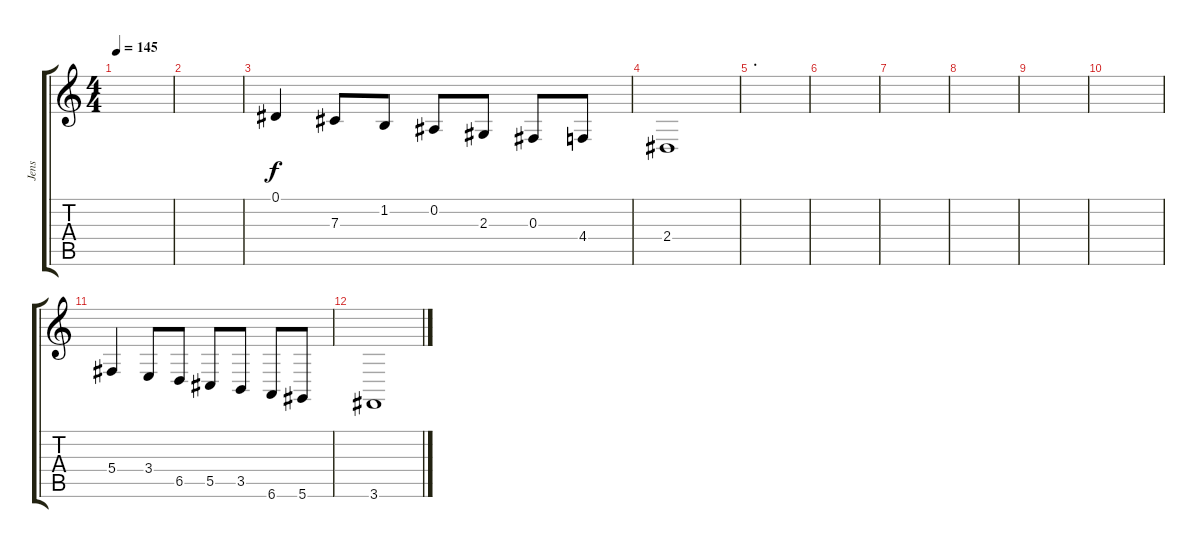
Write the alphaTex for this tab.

\track ("Jens" "Jens") {instrument stringensemble1}
\staff {score tabs}
\tuning (Eb4 Bb3 Gb3 Db3 Ab2 Eb2) {hide}
\ts (4 4)
\tempo 145
\clef g2
\ks c
|
|
0.1.4 7.3.8 1.2.8 0.2.8 2.3.8 0.3.8 4.4.8 |
2.4.1 |
\section ("" ".")
|
|
|
|
|
|
5.4.4 3.4.8 6.5.8 5.5.8 3.5.8 6.6.8 5.6.8 |
3.6.1
